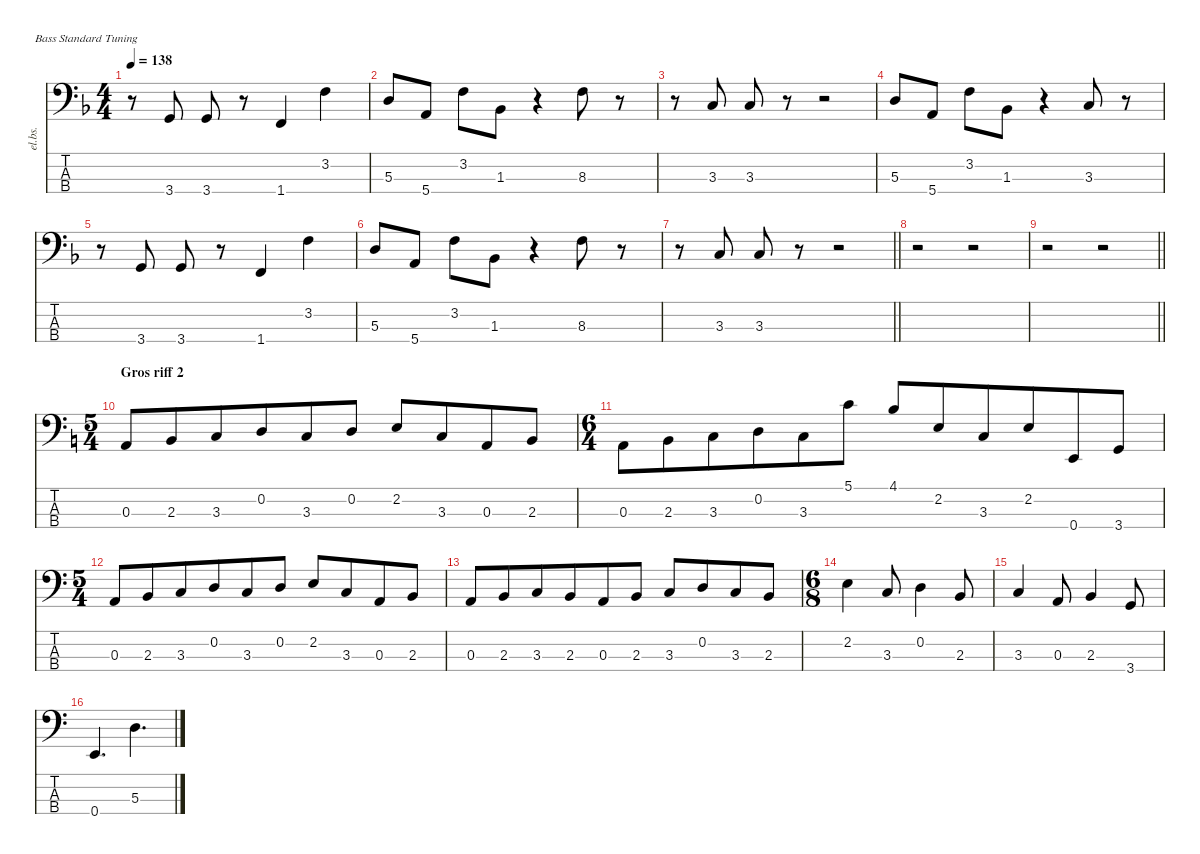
\defaultSystemsLayout 4
\hideDynamics
\bracketExtendMode nobrackets
\track ("Basse" "el.bs.") {instrument electricbassfinger}
\staff {score tabs}
\tuning (G2 D2 A1 E1)
\ts (4 4)
\tempo 138
\clef f4
\ks dminor
r.8{dy f} 3.4{acc forcenatural}.8 3.4{acc forcenatural}.8 r.8 1.4{acc forcenatural}.4 3.2{acc forcenatural}.4 |
5.3{acc forcenatural}.8 5.4{acc forcenatural}.8 3.2{acc forcenatural}.8 1.3{acc b}.8 r.4 8.3{acc forcenatural}.8 r.8 |
r.8 3.3{acc forcenatural}.8 3.3{acc forcenatural}.8 r.8 r.2 |
5.3{acc forcenatural}.8 5.4{acc forcenatural}.8 3.2{acc forcenatural}.8 1.3{acc b}.8 r.4 3.3{acc forcenatural}.8 r.8 |
r.8 3.4{acc forcenatural}.8 3.4{acc forcenatural}.8 r.8 1.4{acc forcenatural}.4 3.2{acc forcenatural}.4 |
5.3{acc forcenatural}.8 5.4{acc forcenatural}.8 3.2{acc forcenatural}.8 1.3{acc b}.8 r.4 8.3{acc forcenatural}.8 r.8 |
\barLineRight lightlight
r.8 3.3{acc forcenatural}.8 3.3{acc forcenatural}.8 r.8 r.2 |
r.2 r.2 |
\barLineRight lightlight
r.2 r.2 |
\ts (5 4)
\beaming (8 6 4)
\section ("" "Gros riff 2")
\ks aminor
0.3.8 2.3.8 3.3.8 0.2.8 3.3.8 0.2.8 2.2.8 3.3.8 0.3.8 2.3.8 |
\ts (6 4)
\beaming (8 6 6)
0.3.8 2.3.8 3.3.8 0.2.8 3.3.8 5.1.8 4.1.8 2.2.8 3.3.8 2.2.8 0.4.8 3.4.8 |
\ts (5 4)
\beaming (8 6 4)
0.3.8 2.3.8 3.3.8 0.2.8 3.3.8 0.2.8 2.2.8 3.3.8 0.3.8 2.3.8 |
0.3.8 2.3.8 3.3.8 2.3.8 0.3.8 2.3.8 3.3.8 0.2.8 3.3.8 2.3.8 |
\ts (6 8)
\beaming (8 3 3)
2.2.4 3.3.8 0.2.4 2.3.8 |
3.3.4 0.3.8 2.3.4 3.4.8 |
0.4.4{d} 5.3.4{d}
